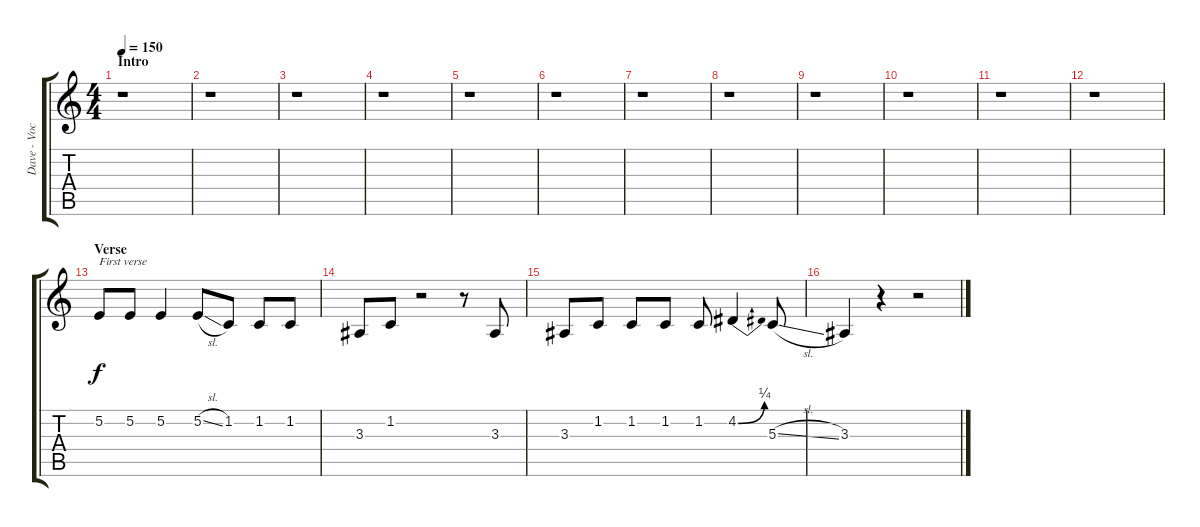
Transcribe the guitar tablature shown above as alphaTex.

\track ("Dave - Vocals" "Dave - Voc") {instrument lead5charang}
\staff {score tabs}
\tuning (E4 B3 G3 D3 A2 E2) {hide}
\ts (4 4)
\section ("" "Intro")
\tempo 150
\clef g2
\ks c
r.1{dy f instrument lead5charang} |
r.1 |
r.1 |
r.1 |
r.1 |
r.1 |
r.1 |
r.1 |
r.1 |
r.1 |
r.1 |
r.1 |
\section ("" "Verse")
5.2.8{txt "First verse"} 5.2.8 5.2.4 5.2{sl}.8 1.2.8 1.2.8 1.2.8 |
3.3.8 1.2.8 r.2 r.8 3.3.8 |
3.3.8 1.2.8 1.2.8 1.2.8 1.2.8 4.2{be (bend 0 0 60 1)}.4 5.3{sl}.8 |
3.3.4 r.4 r.2
